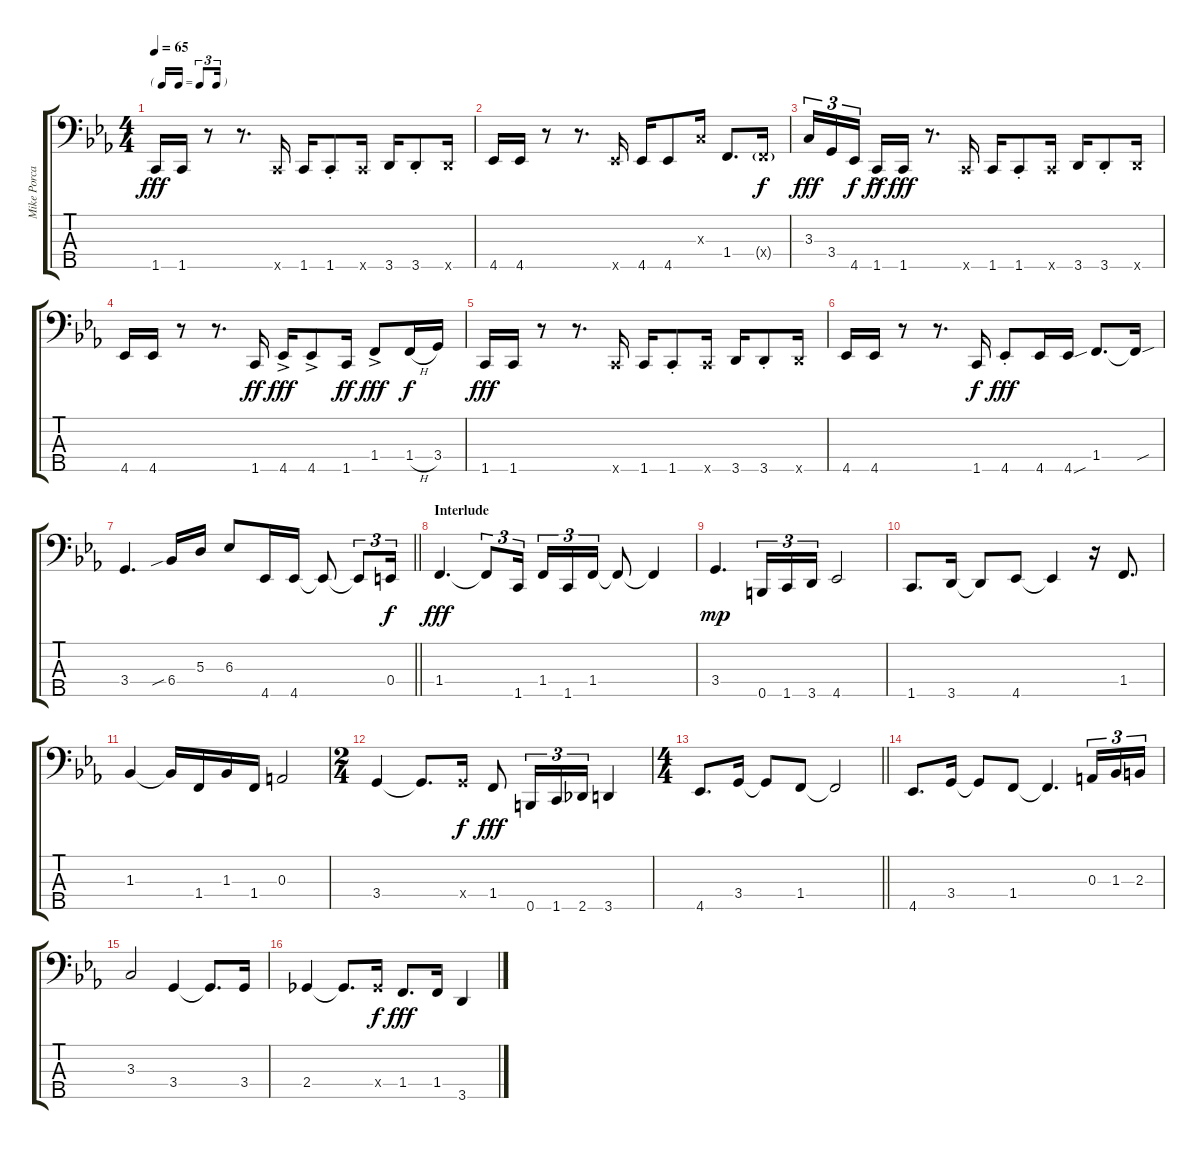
\track ("Mike Porcaro - El. Bass" "Mike Porca") {instrument electricbassfinger}
\staff {score tabs}
\tuning (G2 D2 A1 E1 B0) {hide}
\ts (4 4)
\tf triplet16th
\tempo 65
\clef f4
\ks eb
1.5.16{dy fff} 1.5.16 r.8 r.8{d} 1.5{x}.16 1.5.16 1.5{st}.8 1.5{x}.16 3.5.16 3.5{st}.8 3.5{x}.16 |
4.5.16 4.5.16 r.8 r.8{d} 4.5{x}.16 4.5.16 4.5.8 3.3{x}.16 1.4.8{d} 1.4{g x}.16{dy f} |
3.3.16{tu (3 2) dy fff} 3.4.16{tu (3 2)} 4.5.16{tu (3 2) dy f beam splitsecondary} 1.5{ac}.16{dy ff} 1.5.16{dy fff} r.8{d} 1.5{x}.16 1.5.16 1.5{st}.8 1.5{x}.16 3.5.16 3.5{st}.8 3.5{x}.16 |
4.5.16 4.5.16 r.8 r.8{d} 1.5.16{dy ff} 4.5{ac}.16{dy fff} 4.5{ac}.8 1.5.16{dy ff} 1.4{ac}.8{dy fff} 1.4{h}.16{dy f} 3.4.16 |
1.5.16{dy fff} 1.5.16 r.8 r.8{d} 1.5{x}.16 1.5.16 1.5{st}.8 1.5{x}.16 3.5.16 3.5{st}.8 3.5{x}.16 |
4.5.16 4.5.16 r.8 r.8{d} 1.5.16{dy f} 4.5{st}.8{dy fff} 4.5.16 4.5{sou}.16 1.4.8{d} 1.4{sou t}.16 |
\barLineRight lightlight
3.4.4{d} 6.4{sib}.16 5.3.16 6.3.8 4.5.16 4.5.16 4.5{t}.8 4.5{t}.8{tu (3 2)} 0.4.16{tu (3 2) dy f} |
\section ("" "Interlude")
1.4.4{d dy fff} 1.4{t}.8{tu (3 2)} 1.5.16{tu (3 2)} 1.4.16{tu (3 2)} 1.5.16{tu (3 2)} 1.4.16{tu (3 2)} 1.4{t}.8 1.4{t}.4 |
3.4.4{d dy mp} 0.5.16{tu (3 2)} 1.5.16{tu (3 2)} 3.5.16{tu (3 2)} 4.5.2 |
1.5.8{d} 3.5.16 3.5{t}.8 4.5.8 4.5{t}.4 r.16 1.4.8{d} |
1.3.4 1.3{t}.16 1.4.16 1.3.16 1.4.16 0.3.2 |
\ts (2 4)
3.4.4 3.4{t}.8{d} 3.4{x}.16{dy f} 1.4.8{dy fff} 0.5.16{tu (3 2)} 1.5.16{tu (3 2)} 2.5.16{tu (3 2)} 3.5.4 |
\ts (4 4)
\barLineRight lightlight
4.5.8{d} 3.4.16 3.4{t}.8 1.4.8 1.4{t}.2 |
4.5.8{d} 3.4.16 3.4{t}.8 1.4.8 1.4{t}.4{d} 0.3.16{tu (3 2)} 1.3.16{tu (3 2)} 2.3.16{tu (3 2)} |
3.3.2 3.4.4 3.4{t}.8{d} 3.4.16 |
2.4.4 2.4{t}.8{d} 2.4{x}.16{dy f} 1.4.8{d dy fff} 1.4.16 3.5.4
